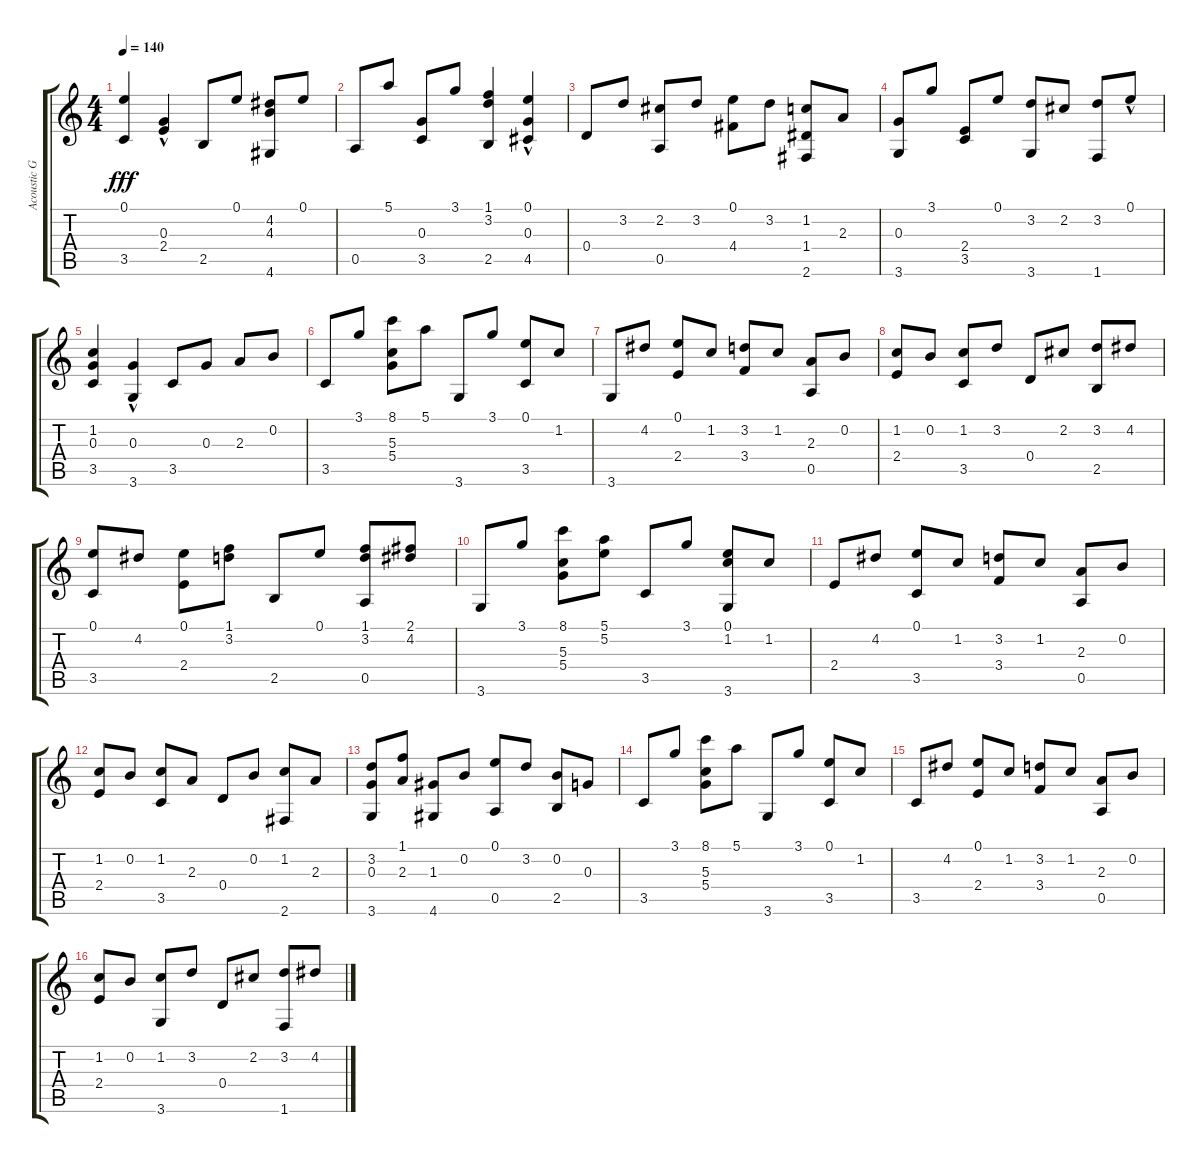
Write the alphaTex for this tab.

\track ("Acoustic Guitar" "Acoustic G") {instrument acousticguitarsteel}
\staff {score tabs}
\tuning (E4 B3 G3 D3 A2 E2) {hide}
\ts (4 4)
\tempo 140
\clef g2
\ks c
(0.1 3.5).4{dy fff} (0.3{hac} 2.4).4 2.5.8 0.1.8 (4.2 4.3 4.6).8 0.1.8 |
0.5.8 5.1.8 (0.3 3.5).8 3.1.8 (1.1 3.2 2.5).4 (0.1{hac} 0.3 4.5).4 |
0.4.8 3.2.8 (2.2 0.5).8 3.2.8 (0.1 4.4).8 3.2.8 (1.2 1.4 2.6).8 2.3.8 |
(0.3 3.6).8 3.1.8 (2.4 3.5).8 0.1.8 (3.2 3.6).8 2.2.8 (3.2 1.6).8 0.1{hac}.8 |
(1.2 0.3 3.5).4 (0.3{hac} 3.6).4 3.5.8 0.3.8 2.3.8 0.2.8 |
3.5.8 3.1.8 (8.1 5.3 5.4).8 5.1.8 3.6.8 3.1.8 (0.1 3.5).8 1.2.8 |
3.6.8 4.2.8 (0.1 2.4).8 1.2.8 (3.2 3.4).8 1.2.8 (2.3 0.5).8 0.2.8 |
(1.2 2.4).8 0.2.8 (1.2 3.5).8 3.2.8 0.4.8 2.2.8 (3.2 2.5).8 4.2.8 |
(0.1 3.5).8 4.2.8 (0.1 2.4).8 (1.1 3.2).8 2.5.8 0.1.8 (1.1 3.2 0.5).8 (2.1 4.2).8 |
3.6.8 3.1.8 (8.1 5.3 5.4).8 (5.1 5.2).8 3.5.8 3.1.8 (0.1 1.2 3.6).8 1.2.8 |
2.4.8 4.2.8 (0.1 3.5).8 1.2.8 (3.2 3.4).8 1.2.8 (2.3 0.5).8 0.2.8 |
(1.2 2.4).8 0.2.8 (1.2 3.5).8 2.3.8 0.4.8 0.2.8 (1.2 2.6).8 2.3.8 |
(3.2 0.3 3.6).8 (1.1 2.3).8 (1.3 4.6).8 0.2.8 (0.1 0.5).8 3.2.8 (0.2 2.5).8 0.3.8 |
3.5.8 3.1.8 (8.1 5.3 5.4).8 5.1.8 3.6.8 3.1.8 (0.1 3.5).8 1.2.8 |
3.5.8 4.2.8 (0.1 2.4).8 1.2.8 (3.2 3.4).8 1.2.8 (2.3 0.5).8 0.2.8 |
(1.2 2.4).8 0.2.8 (1.2 3.6).8 3.2.8 0.4.8 2.2.8 (3.2 1.6).8 4.2.8
